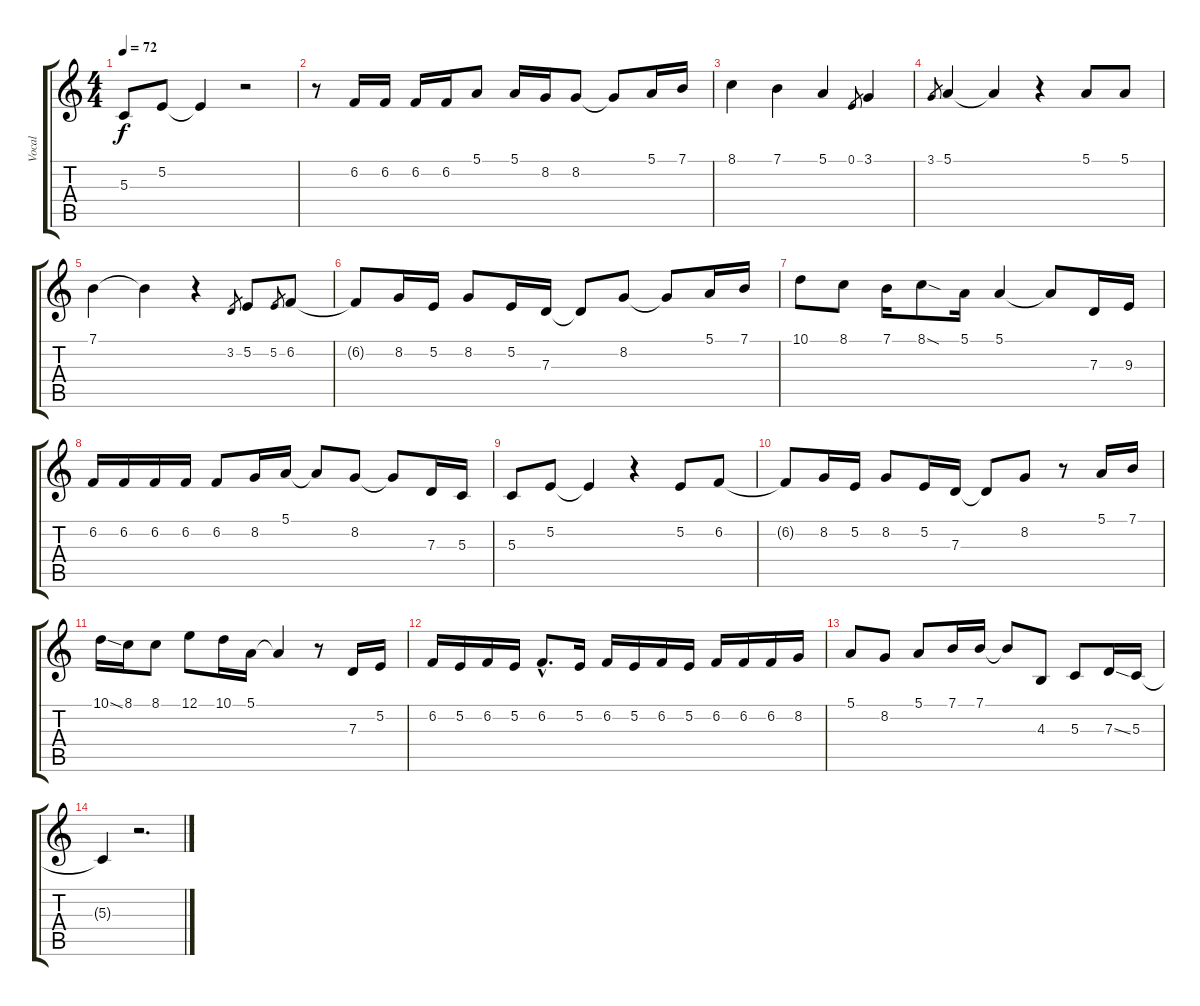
\track ("Vocal" "Vocal") {instrument electricgrandpiano}
\staff {score tabs}
\tuning (E4 B3 G3 D3 A2 E2) {hide}
\ts (4 4)
\tempo 72
\clef g2
\ks c
5.3.8{dy f} 5.2.8 5.2{t}.4 r.2 |
r.8 6.2.16 6.2.16 6.2.16 6.2.16 5.1.8 5.1.16 8.2.16 8.2.8 8.2{t}.8 5.1.16 7.1.16 |
8.1.4 7.1.4 5.1.4 0.1.8{gr} 3.1.4 |
3.1.8{gr} 5.1.4 5.1{t}.4 r.4 5.1.8 5.1.8 |
7.1.4 7.1{t}.4 r.4 3.2.8{gr} 5.2.8 5.2.8{gr} 6.2.8 |
6.2{t}.8 8.2.16 5.2.16 8.2.8 5.2.16 7.3.16 7.3{t}.8 8.2.8 8.2{t}.8 5.1.16 7.1.16 |
10.1.8 8.1.8 7.1.16 8.1{sod}.8 5.1.16 5.1.4 5.1{t}.8 7.3.16 9.3.16 |
6.2.16 6.2.16 6.2.16 6.2.16 6.2.8 8.2.16 5.1.16 5.1{t}.8 8.2.8 8.2{t}.8 7.3.16 5.3.16 |
5.3.8 5.2.8 5.2{t}.4 r.4 5.2.8 6.2.8 |
6.2{t}.8 8.2.16 5.2.16 8.2.8 5.2.16 7.3.16 7.3{t}.8 8.2.8 r.8 5.1.16 7.1.16 |
10.1{ss}.16 8.1.16 8.1.8 12.1.8 10.1.16 5.1.16 5.1{t}.4 r.8 7.3.16 5.2.16 |
6.2.16 5.2.16 6.2.16 5.2.16 6.2{hac}.8{d} 5.2.16 6.2.16 5.2.16 6.2.16 5.2.16 6.2.16 6.2.16 6.2.16 8.2.16 |
5.1.8 8.2.8 5.1.8 7.1.16 7.1.16 7.1{t}.8 4.3.8 5.3.8 7.3{ss}.16 5.3.16 |
5.3{t}.4 r.2{d}
